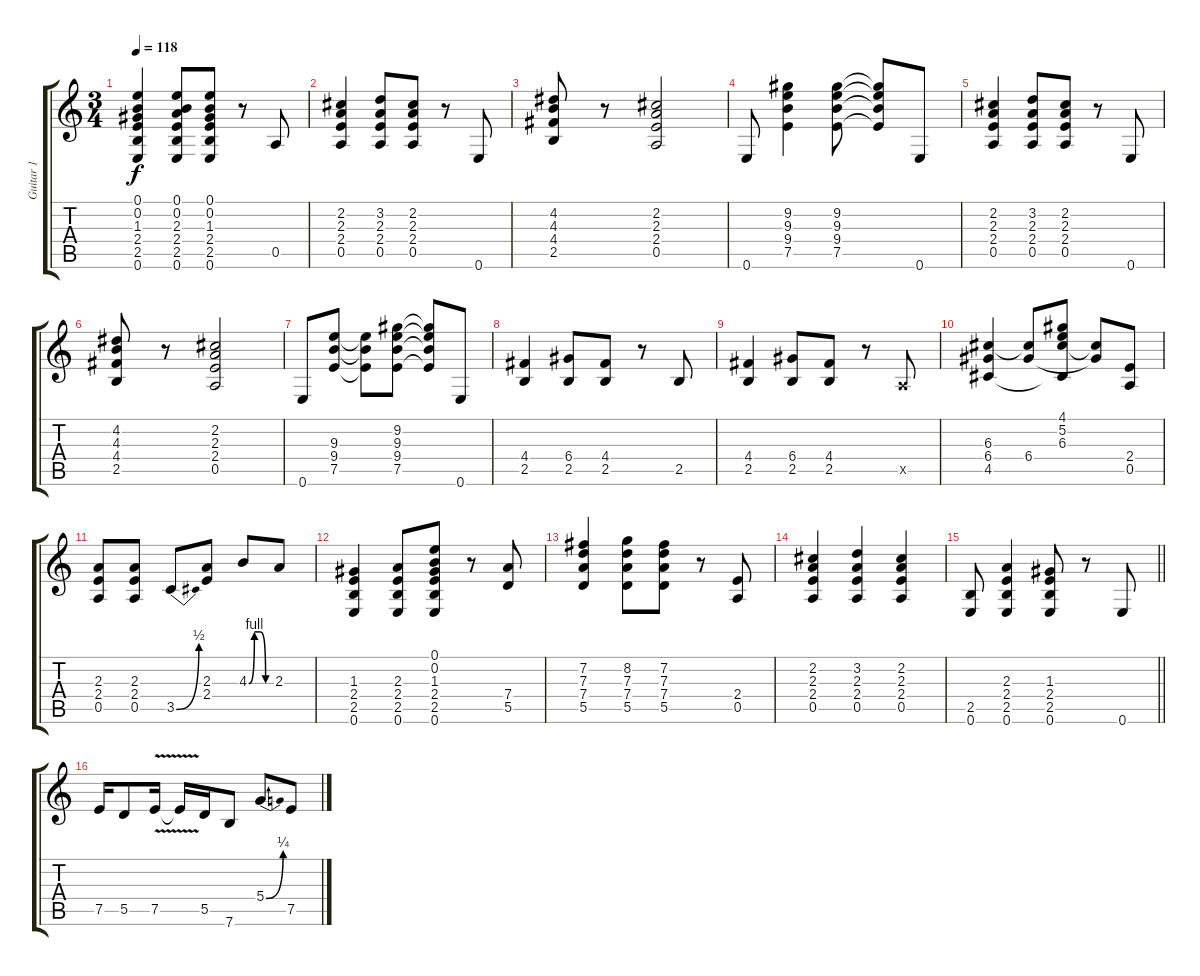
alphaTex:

\track ("Guitar 1" "Guitar 1") {instrument distortionguitar}
\staff {score tabs}
\tuning (E4 B3 G3 D3 A2 E2) {hide}
\ts (3 4)
\tempo 118
\clef g2
\ks c
(0.1 0.2 1.3 2.4 2.5 0.6).4{dy f} (0.1 0.2 2.3 2.4 2.5 0.6).8 (0.1 0.2 1.3 2.4 2.5 0.6).8 r.8 0.5.8 |
(2.2 2.3 2.4 0.5).4 (3.2 2.3 2.4 0.5).8 (2.2 2.3 2.4 0.5).8 r.8 0.6.8 |
(4.2 4.3 4.4 2.5).8 r.8 (2.2 2.3 2.4 0.5).2 |
0.6.8 (9.2 9.3 9.4 7.5).4 (9.2 9.3 9.4 7.5).8 (9.2{t} 9.3{t} 9.4{t} 7.5{t}).8 0.6.8 |
(2.2 2.3 2.4 0.5).4 (3.2 2.3 2.4 0.5).8 (2.2 2.3 2.4 0.5).8 r.8 0.6.8 |
(4.2 4.3 4.4 2.5).8 r.8 (2.2 2.3 2.4 0.5).2 |
0.6.8 (9.3 9.4 7.5).8 (9.3{t} 9.4{t} 7.5{t}).8 (9.2 9.3 9.4 7.5).8 (9.2{t} 9.3{t} 9.4{t} 7.5{t}).8 0.6.8 |
(4.4 2.5).4 (6.4 2.5).8 (4.4 2.5).8 r.8 2.5.8 |
(4.4 2.5).4 (6.4 2.5).8 (4.4 2.5).8 r.8 0.5{x}.8 |
(6.3 6.4 4.5).4 (6.3{t} 6.4).8 (4.1 5.2 6.3 4.5{t}).8 (6.3{t} 6.4{t}).8 (2.4 0.5).8 |
(2.3 2.4 0.5).8 (2.3 2.4 0.5).8 3.5{be (bend 0 0 60 2)}.8 (2.3 2.4).8 4.3{be (custom 0 0 15 4 30 4 45 0 60 0)}.8 2.3.8 |
(1.3 2.4 2.5 0.6).4 (2.3 2.4 2.5 0.6).8 (0.1 0.2 1.3 2.4 2.5 0.6).8 r.8 (7.4 5.5).8 |
(7.2 7.3 7.4 5.5).4 (8.2 7.3 7.4 5.5).8 (7.2 7.3 7.4 5.5).8 r.8 (2.4 0.5).8 |
(2.2 2.3 2.4 0.5).4 (3.2 2.3 2.4 0.5).4 (2.2 2.3 2.4 0.5).4 |
\barLineRight lightlight
(2.5 0.6).8 (2.3 2.4 2.5 0.6).4 (1.3 2.4 2.5 0.6).8 r.8 0.6.8 |
7.5.16 5.5.8 7.5{v}.16 7.5{t}.16 5.5.16 7.6.8 5.4{be (bend 0 0 60 1)}.8 7.5.8
